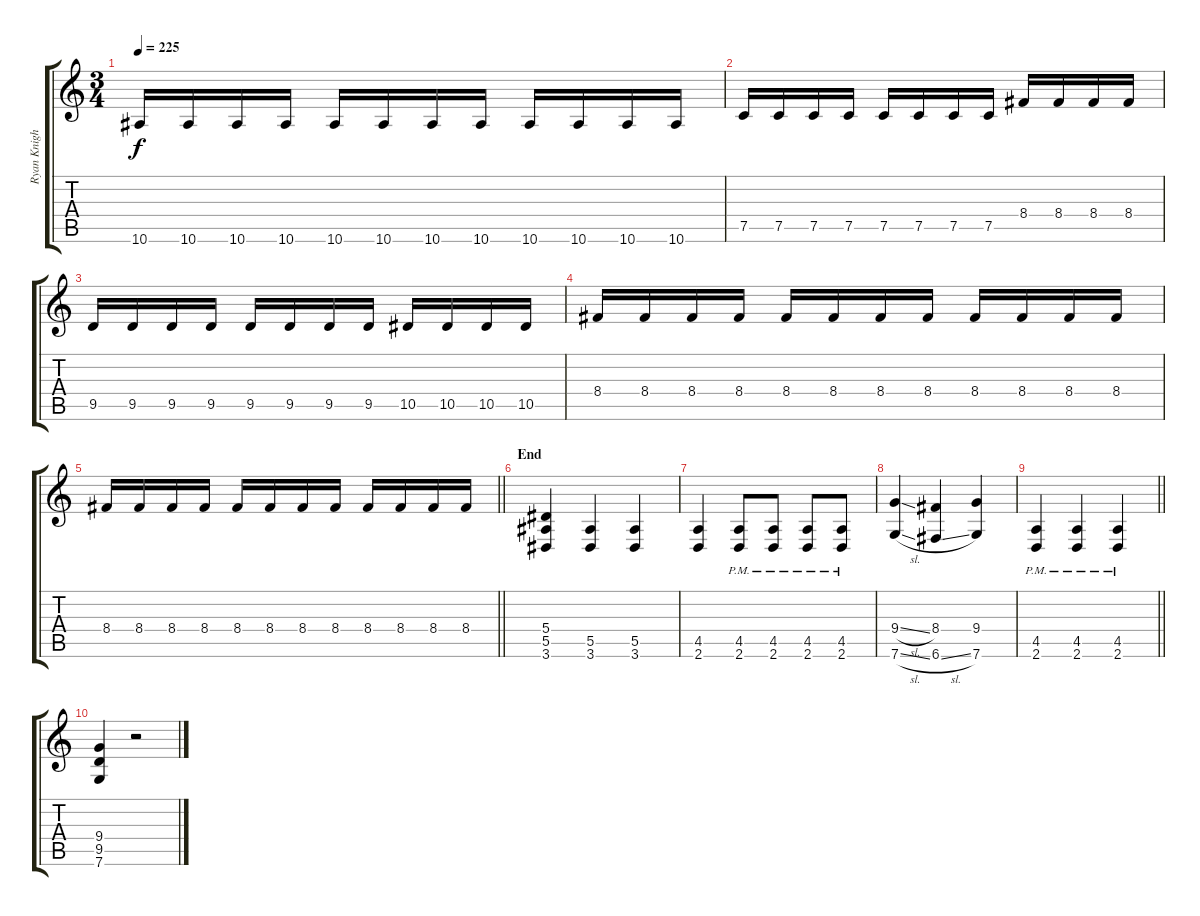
\track ("Ryan Knight" "Ryan Knigh") {instrument distortionguitar}
\staff {score tabs}
\tuning (C4 G3 Eb3 Bb2 F2 C2) {hide}
\ts (3 4)
\tempo 225
\clef g2
\ks c
10.6.16{dy f} 10.6.16 10.6.16 10.6.16 10.6.16 10.6.16 10.6.16 10.6.16 10.6.16 10.6.16 10.6.16 10.6.16 |
7.5.16 7.5.16 7.5.16 7.5.16 7.5.16 7.5.16 7.5.16 7.5.16 8.4.16 8.4.16 8.4.16 8.4.16 |
9.5.16 9.5.16 9.5.16 9.5.16 9.5.16 9.5.16 9.5.16 9.5.16 10.5.16 10.5.16 10.5.16 10.5.16 |
8.4.16 8.4.16 8.4.16 8.4.16 8.4.16 8.4.16 8.4.16 8.4.16 8.4.16 8.4.16 8.4.16 8.4.16 |
\barLineRight lightlight
8.4.16 8.4.16 8.4.16 8.4.16 8.4.16 8.4.16 8.4.16 8.4.16 8.4.16 8.4.16 8.4.16 8.4.16 |
\section ("" "End")
(5.4 5.5 3.6).4 (5.5 3.6).4 (5.5 3.6).4 |
(4.5 2.6).4 (4.5{pm} 2.6{pm}).8 (4.5{pm} 2.6{pm}).8 (4.5{pm} 2.6{pm}).8 (4.5{pm} 2.6{pm}).8 |
(9.4{sl} 7.6{sl}).4 (8.4 6.6{sl}).4 (9.4 7.6).4 |
\barLineRight lightlight
(4.5{pm} 2.6{pm}).4 (4.5{pm} 2.6{pm}).4 (4.5{pm} 2.6{pm}).4 |
(9.4 9.5 7.6).4 r.2
